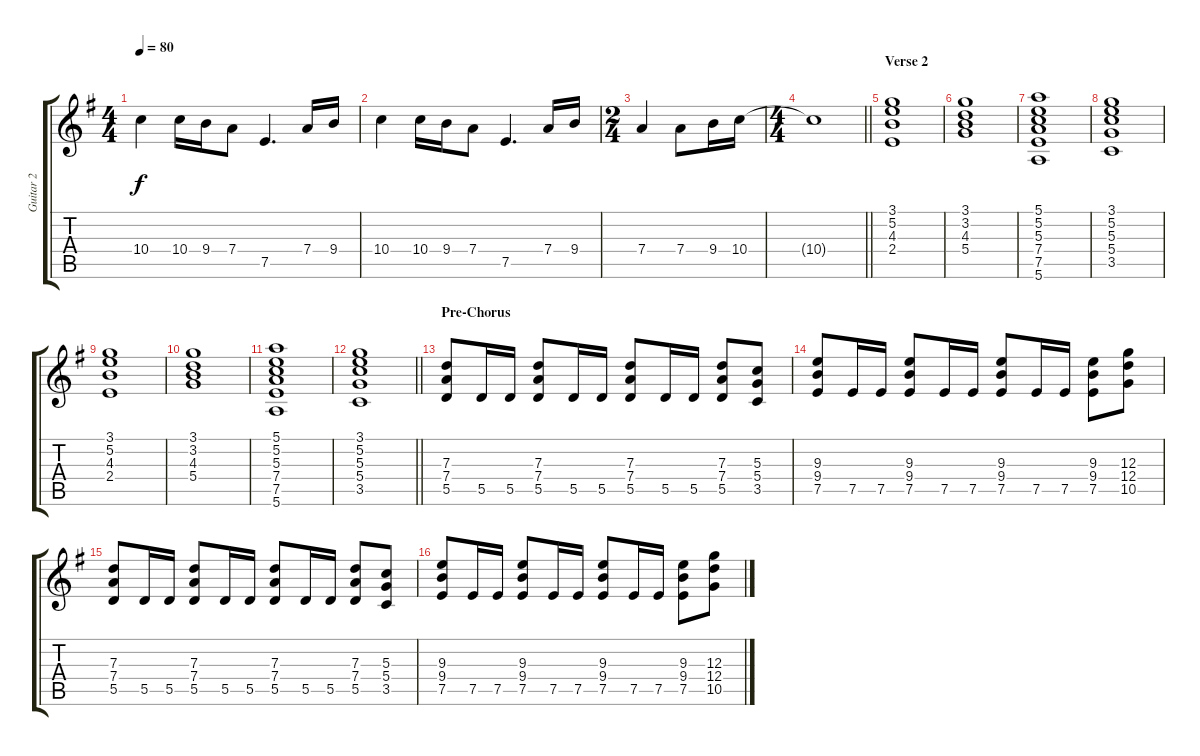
\track ("Guitar 2" "Guitar 2") {instrument distortionguitar}
\staff {score tabs}
\tuning (E4 B3 G3 D3 A2 E2) {hide}
\ts (4 4)
\tempo 80
\clef g2
\ks g
10.4.4{dy f} 10.4.16 9.4.16 7.4.8 7.5.4{d} 7.4.16 9.4.16 |
10.4.4 10.4.16 9.4.16 7.4.8 7.5.4{d} 7.4.16 9.4.16 |
\ts (2 4)
7.4.4 7.4.8 9.4.16 10.4.16 |
\ts (4 4)
\barLineRight lightlight
10.4{t}.1 |
\section ("" "Verse 2")
(3.1 5.2 4.3 2.4).1{volume 8 instrument electricguitarjazz} |
(3.1 3.2 4.3 5.4).1 |
(5.1 5.2 5.3 7.4 7.5 5.6).1 |
(3.1 5.2 5.3 5.4 3.5).1 |
(3.1 5.2 4.3 2.4).1 |
(3.1 3.2 4.3 5.4).1 |
(5.1 5.2 5.3 7.4 7.5 5.6).1 |
\barLineRight lightlight
(3.1 5.2 5.3 5.4 3.5).1 |
\section ("" "Pre-Chorus")
(7.3 7.4 5.5).8{volume 13 instrument distortionguitar} 5.5.16 5.5.16 (7.3 7.4 5.5).8 5.5.16 5.5.16 (7.3 7.4 5.5).8 5.5.16 5.5.16 (7.3 7.4 5.5).8 (5.3 5.4 3.5).8 |
(9.3 9.4 7.5).8 7.5.16 7.5.16 (9.3 9.4 7.5).8 7.5.16 7.5.16 (9.3 9.4 7.5).8 7.5.16 7.5.16 (9.3 9.4 7.5).8 (12.3 12.4 10.5).8 |
(7.3 7.4 5.5).8 5.5.16 5.5.16 (7.3 7.4 5.5).8 5.5.16 5.5.16 (7.3 7.4 5.5).8 5.5.16 5.5.16 (7.3 7.4 5.5).8 (5.3 5.4 3.5).8 |
(9.3 9.4 7.5).8 7.5.16 7.5.16 (9.3 9.4 7.5).8 7.5.16 7.5.16 (9.3 9.4 7.5).8 7.5.16 7.5.16 (9.3 9.4 7.5).8 (12.3 12.4 10.5).8
